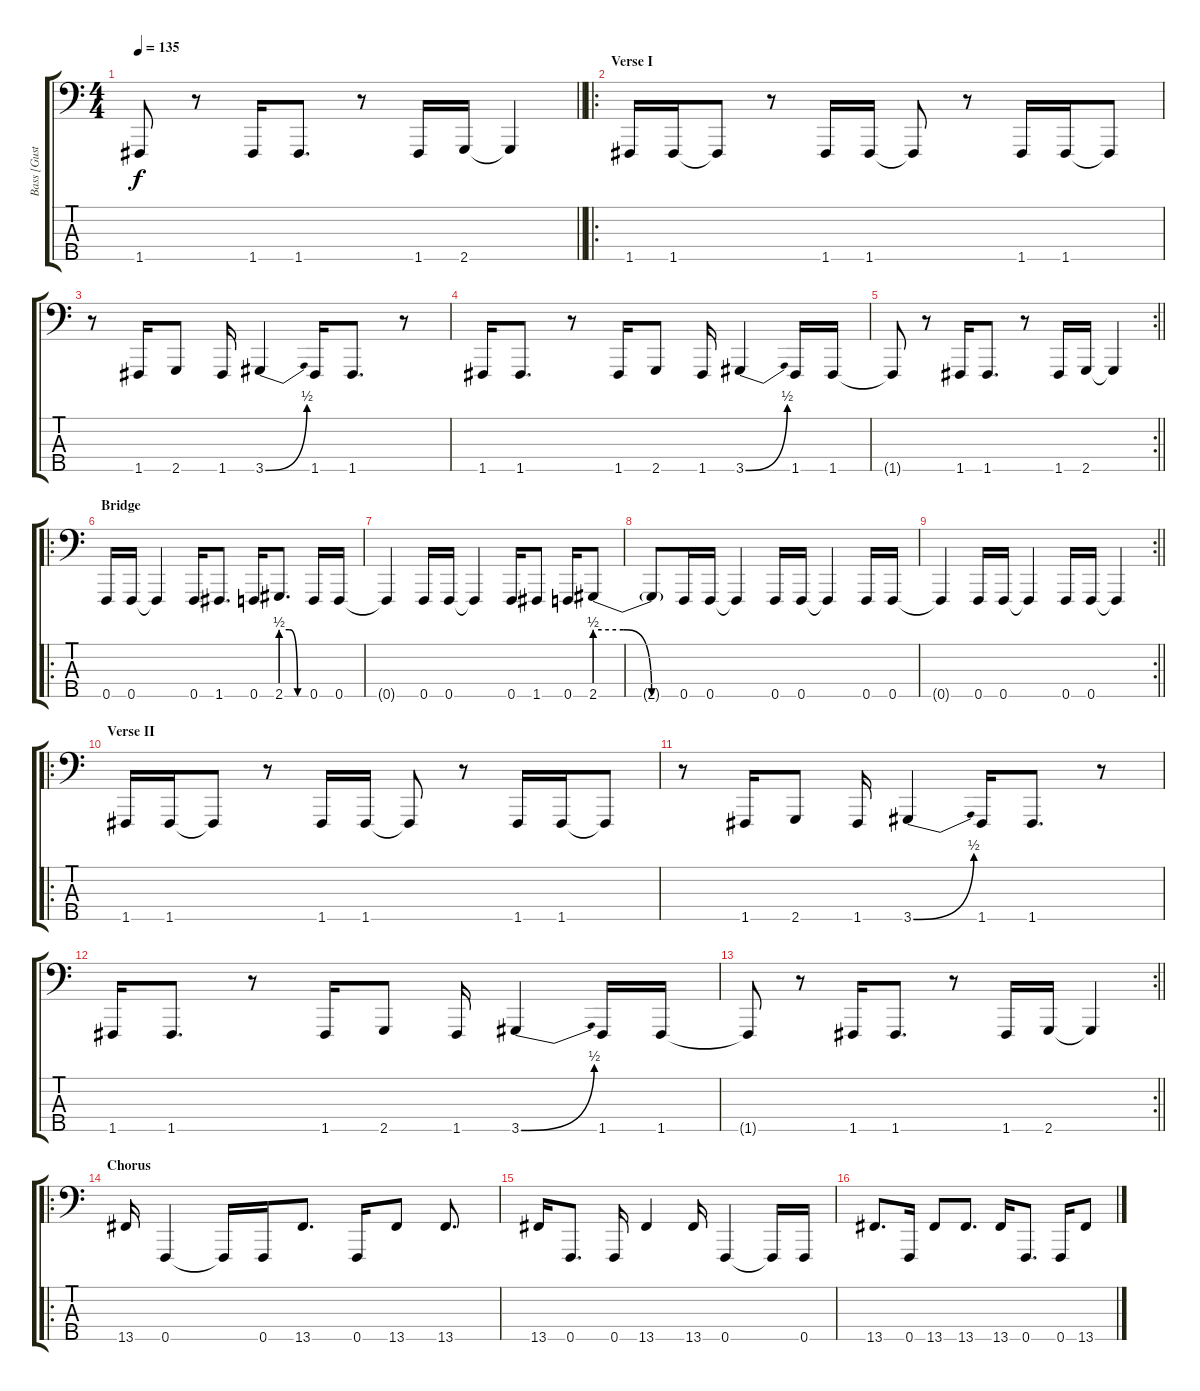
\track ("Bass [Gustaf Hielm]" "Bass [Gust") {instrument electricbasspick}
\staff {score tabs}
\tuning (Db2 Ab1 Eb1 Bb0 F0) {hide}
\ts (4 4)
\tempo 135
\clef f4
\barLineRight lightlight
\ks c
1.5{t}.8{dy f} r.8 1.5.16 1.5.8{d} r.8 1.5.16 2.5.16 2.5{t}.4 |
\ro
\section ("" "Verse I")
1.5.16 1.5.16 1.5{t}.8 r.8 1.5.16 1.5.16 1.5{t}.8 r.8 1.5.16 1.5.16 1.5{t}.8 |
r.8 1.5.16 2.5.8 1.5.16 3.5{be (bend 0 0 60 2)}.4 1.5.16 1.5.8{d} r.8 |
1.5.16 1.5.8{d} r.8 1.5.16 2.5.8 1.5.16 3.5{be (bend 0 0 60 2)}.4 1.5.16 1.5.16 |
\rc 2
\barLineRight lightlight
1.5{t}.8 r.8 1.5.16 1.5.8{d} r.8 1.5.16 2.5.16 2.5{t}.4 |
\ro
\section ("" "Bridge")
0.5.16 0.5.16 0.5{t}.4 0.5.16 1.5.8{d} 0.5.16 2.5{be (custom 0 2 20 2 40 0 60 0)}.8{d} 0.5.16 0.5.16 |
0.5{t}.4 0.5.16 0.5.16 0.5{t}.4 0.5.16 1.5.8 0.5.16 2.5{be (custom 0 2 20 2 40 0 60 0)}.8 |
2.5{t}.8 0.5.16 0.5.16 0.5{t}.4 0.5.16 0.5.16 0.5{t}.4 0.5.16 0.5.16 |
\rc 2
\barLineRight lightlight
0.5{t}.4 0.5.16 0.5.16 0.5{t}.4 0.5.16 0.5.16 0.5{t}.4 |
\ro
\section ("" "Verse II")
1.5.16 1.5.16 1.5{t}.8 r.8 1.5.16 1.5.16 1.5{t}.8 r.8 1.5.16 1.5.16 1.5{t}.8 |
r.8 1.5.16 2.5.8 1.5.16 3.5{be (bend 0 0 60 2)}.4 1.5.16 1.5.8{d} r.8 |
1.5.16 1.5.8{d} r.8 1.5.16 2.5.8 1.5.16 3.5{be (bend 0 0 60 2)}.4 1.5.16 1.5.16 |
\rc 2
\barLineRight lightlight
1.5{t}.8 r.8 1.5.16 1.5.8{d} r.8 1.5.16 2.5.16 2.5{t}.4 |
\ro
\section ("" "Chorus")
13.5.16 0.5.4 0.5{t}.16 0.5.16 13.5.8{d} 0.5.16 13.5.8 13.5.8{d} |
13.5.16 0.5.8{d} 0.5.16 13.5.4 13.5.16 0.5.4 0.5{t}.16 0.5.16 |
13.5.8{d} 0.5.16 13.5.8 13.5.8{d} 13.5.16 0.5.8{d} 0.5.16 13.5.8
